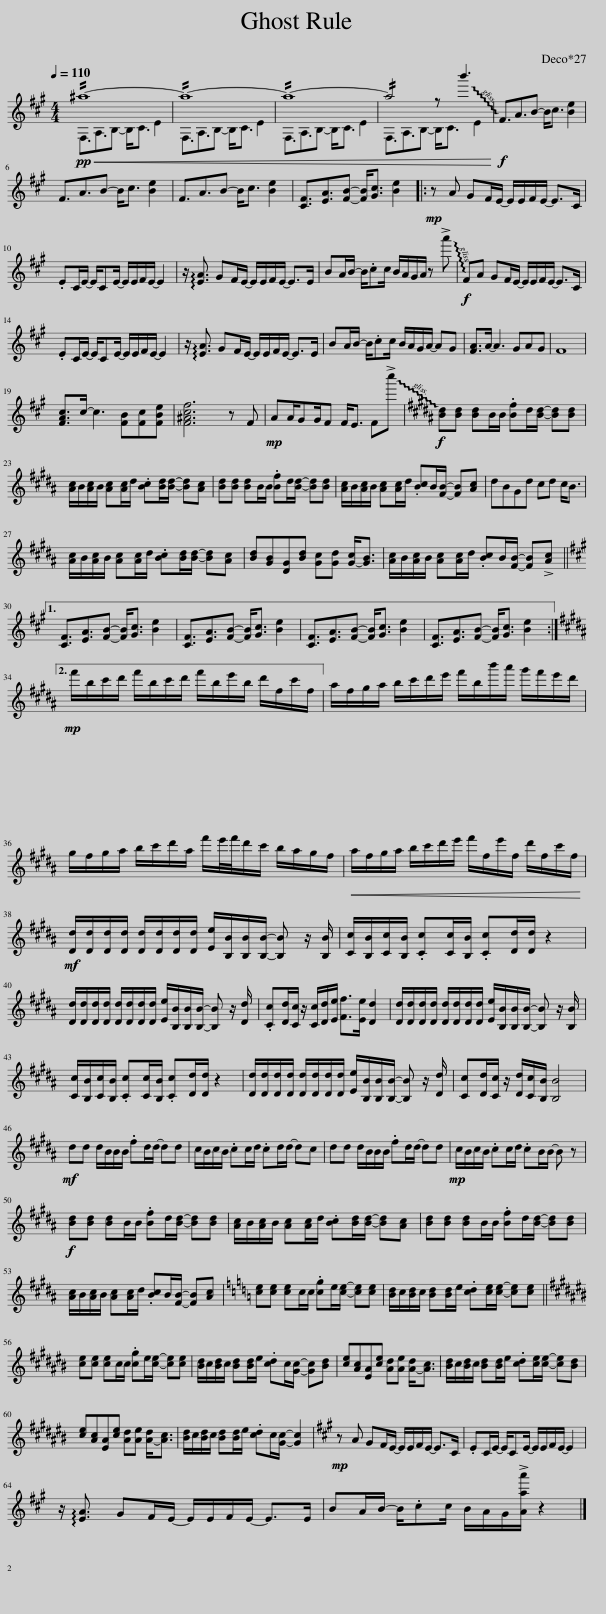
X:1
%%score ( 1 2 )
L:1/8
Q:1/4=110
M:4/4
I:linebreak $
K:none
V:1 treble transpose=-2
V:2 treble transpose="-2 "
V:1
[K:A]!pp!!<(! !//!^a8- | !//!a8- | !//!a8- | !//!a4 z !~(!b'3!<)! |!f! !~)!F3/2A3/2B- B<c [Be]2 |$ %5
 F3/2A3/2B- B<c [Be]2 | F3/2A3/2B- B<c [Be]2 | [CF]3/2[EA]3/2[FB]- [FB]<[Gc] [Be]2 |:!mp! z A GF/E/- E/E/F/E/- E>C |$ .EC/E/- E/CE/- E/E/F/E/- E2 | %10
 z/ !arpeggio![EA]3/2 GF/E/- E/E/F/E/- E>E | BA/B/- B/.cc/ B/A/G/A/ z !~(!!>!a' |!f! !~)!FA GF/E/- E/E/F/E/- E>C |$ .EC/E/- E/CE/- E/E/F/E/- E2 | z/ !arpeggio![EA]3/2 GF/E/- E/E/F/E/- E>E | %15
 BA/B/- B/.cc/ B/A/G/A/- AG | [FA]>A- A3 GAG | F8 |$ [FAc]>c- c3 [FB][Fc][FBe] | [F^Acf]6 z F | %20
!mp! AA/GG/F F<E F!~(!!>!c'' |[K:B]!f! !~)![Bd][Bd] [Bd]B/B/ .[Bf]d/[Bd]/- [Bd][Bd] |$ [Ac]/B/[Ac]/B/ [Ac][Ac]/d/ .[Bc][Bd]/[Bd]/- [Bd][Ac] | [Bd][Bd] [Bd]B/B/ .[Bf]d/[Bd]/- [Bd][Bd] | [Ac]/B/[Ac]/B/ [Ac][Ac]/d/ .[Bc]B/[FB]/- [FB][Ac] | %25
 dBGd cd c<B |$ [Ac]/B/[Ac]/B/ [Ac][Ac]/d/ .[Bc][Bd]/[Bd]/- [Bd][Ac] | [Bd][GB][DG][Bd] [Gc][Gd] [G-c]<[GB] | [Ac]/B/[Ac]/B/ [Ac][Ac]/d/ .[Bc]B/[FB]/- [FB]!>![Ac] ||1$[K:A] [CF]3/2[EA]3/2[FB]- [FB]<[Gc] [Be]2 | %30
 [CF]3/2[EA]3/2[FB]- [FB]<[Gc] [Be]2 | [CF]3/2[EA]3/2[FB]- [FB]<[Gc] [Be]2 | [CF]3/2[EA]3/2[FB]- [FB]<[Gc] [Be]2 :|2$[K:B]!mp! f'/b/c'/d'/ f'/b/c'/d'/ f'/b/e'/b/ d'/f/c'/f/ || a/f/g/a/ b/c'/d'/e'/ f'/b/b'/a'/ g'/f'/e'/d'/ |$ %35
 g/f/g/a/ b/c'/d'/a/ f'/e'/4f'/4d'/c'/ b/a/g/f/ |!<(! a/f/g/a/ b/c'/d'/e'/ f'/f/e'/f/ d'/f/c'/f/!<)! |$!mf! [Dd]/[Dd]/[Dd]/[Dd]/ [Dd]/[Dd]/[Dd]/[Dd]/ [Ee]/[B,B]/[B,B]/[B,B]/- [B,B] z/ [B,B]/ | [Cc]/[B,B]/[Cc]/[B,B]/ .[Cc][Cc]/[B,B]/ .[Cc][Dd]/[Dd]/ z2 |$ [Dd]/[Dd]/[Dd]/[Dd]/ [Dd]/[Dd]/[Dd]/[Dd]/ [Ee]/[B,B]/[B,B]/[B,B]/- [B,B] z/ [Dd]/ | %40
 .[Cc][Dd]/[Cc]/ z/ [Cc]/[Dd]/[Ee]/ [Ff]>[Ee] [Dd]2 | [Dd]/[Dd]/[Dd]/[Dd]/ [Dd]/[Dd]/[Dd]/[Dd]/ [Ee]/[B,B]/[B,B]/[B,B]/- [B,B] z/ [B,B]/ |$ [Cc]/[B,B]/[Cc]/[B,B]/ .[Cc][Cc]/[B,B]/ .[Cc][Dd]/[Dd]/ z2 | [Dd]/[Dd]/[Dd]/[Dd]/ [Dd]/[Dd]/[Dd]/[Dd]/ [Ee]/[B,B]/[B,B]/[B,B]/- [B,B] z/ [Dd]/ | [Cc][Dd]/[Cc]/ z/ [Dd]/[Cc]/[B,B]/ [B,B]4 |$ %45
!mf! dd d/B/B/B/ .fd/d/- dd | c/B/c/B/ .cc/d/ .cd/d/- dc | dd d/B/B/B/ .fd/d/- dd |!mp! c/B/c/B/ .cc/d/ .cB/B/- B z |$!f! [Bd][Bd] [Bd]B/B/ .[Bf]d/[Bd]/- [Bd][Bd] | %50
 [Ac]/B/[Ac]/B/ [Ac][Ac]/d/ .[Bc][Bd]/[Bd]/- [Bd][Ac] | [Bd][Bd] [Bd]B/B/ .[Bf]d/[Bd]/- [Bd][Bd] |$ [Ac]/B/[Ac]/B/ [Ac][Ac]/d/ .[Bc]B/[FB]/- [FB][Ac] |[K:C] [ce][ce] [ce]c/c/ .[cg]e/[ce]/- [ce][ce] | [Bd]/c/[Bd]/c/ [Bd][Bd]/e/ .[cd][ce]/[ce]/- [ce][ce] ||$ %55
[K:C#] [ce][ce] [ce]c/c/ .[cg]e/[ce]/- [ce][ce] | [Bd]/c/[Bd]/c/ [Bd][Bd]/e/ .[cd]c/[Gc]/- [Gc][Bd] | [ce][Ac][EA][ce] [Ad][Ae] [A-d]<[Ac] | [Bd]/c/[Bd]/c/ [Bd][Bd]/e/ .[cd][ce]/[ce]/- [ce][Bd] |$ [ce][Ac][EA][ce] [Ad][Ae] [A-d]<[Ac] | %60
 [Bd]/c/[Bd]/c/ [Bd][Bd]/e/ .[cd]c/[Gc]/- [Gc]2 |[K:A]!mp! z A GF/E/- E/E/F/E/- E>C | .EC/E/- E/CE/- E/E/F/E/- E2 |$ z/ !arpeggio![EA]3/2 GF/E/- E/E/F/E/- E>E | BA/B/- B/.cc/ B/A/G/!>![Aaa']/ z2 |] %65
V:2
[K:A] F,3/2A,3/2B,- B,<C E2 | F,3/2A,3/2B,- B,<C E2 | F,3/2A,3/2B,- B,<C E2 | F,3/2A,3/2B,- B,<C E2 | x8 |$ %5
 x8 | x8 | x8 |: x8 |$ x8 | %10
 x8 | x8 | x8 |$ x8 | x8 | %15
 x8 | x8 | x8 |$ x8 | x8 | %20
 x8 |[K:B] x8 |$ x8 | x8 | x8 | %25
 x8 |$ x8 | x8 | x8 ||1$[K:A] x8 | %30
 x8 | x8 | x8 :|2$[K:B] x8 || x8 |$ %35
 x8 | x8 |$ x8 | x8 |$ x8 | %40
 x8 | x8 |$ x8 | x8 | x8 |$ %45
 x8 | x8 | x8 | x8 |$ x8 | %50
 x8 | x8 |$ x8 |[K:C] x8 | x8 ||$ %55
[K:C#] x8 | x8 | x8 | x8 |$ x8 | %60
 x8 |[K:A] x8 | x8 |$ x8 | x8 |] %65
